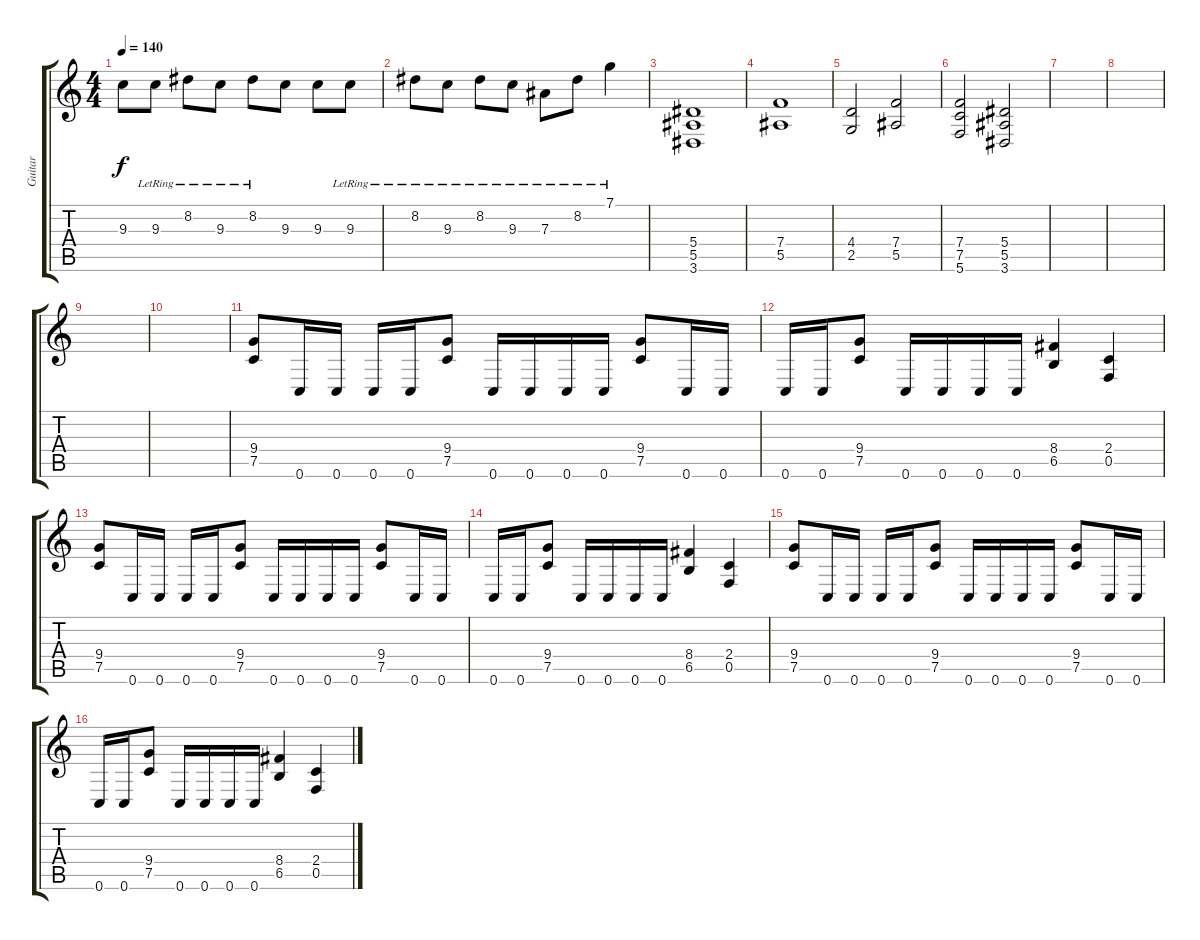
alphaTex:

\track ("Guitar" "Guitar") {instrument distortionguitar}
\staff {score tabs}
\tuning (C4 G3 Eb3 Bb2 F2 C2) {hide}
\ts (4 4)
\tempo 140
\clef g2
\ks c
9.3.8{dy f} 9.3{lr}.8 8.2{lr}.8 9.3{lr}.8 8.2{lr}.8 9.3.8 9.3.8 9.3{lr}.8 |
8.2{lr}.8 9.3{lr}.8 8.2{lr}.8 9.3{lr}.8 7.3{lr}.8 8.2{lr}.8 7.1{lr}.4 |
(5.4 5.5 3.6).1 |
(7.4 5.5).1 |
(4.4 2.5).2 (7.4 5.5).2 |
(7.4 7.5 5.6).2 (5.4 5.5 3.6).2 |
|
|
|
|
(9.4 7.5).8 0.6.16 0.6.16 0.6.16 0.6.16 (9.4 7.5).8 0.6.16 0.6.16 0.6.16 0.6.16 (9.4 7.5).8 0.6.16 0.6.16 |
0.6.16 0.6.16 (9.4 7.5).8 0.6.16 0.6.16 0.6.16 0.6.16 (8.4 6.5).4 (2.4 0.5).4 |
(9.4 7.5).8 0.6.16 0.6.16 0.6.16 0.6.16 (9.4 7.5).8 0.6.16 0.6.16 0.6.16 0.6.16 (9.4 7.5).8 0.6.16 0.6.16 |
0.6.16 0.6.16 (9.4 7.5).8 0.6.16 0.6.16 0.6.16 0.6.16 (8.4 6.5).4 (2.4 0.5).4 |
(9.4 7.5).8 0.6.16 0.6.16 0.6.16 0.6.16 (9.4 7.5).8 0.6.16 0.6.16 0.6.16 0.6.16 (9.4 7.5).8 0.6.16 0.6.16 |
0.6.16 0.6.16 (9.4 7.5).8 0.6.16 0.6.16 0.6.16 0.6.16 (8.4 6.5).4 (2.4 0.5).4
